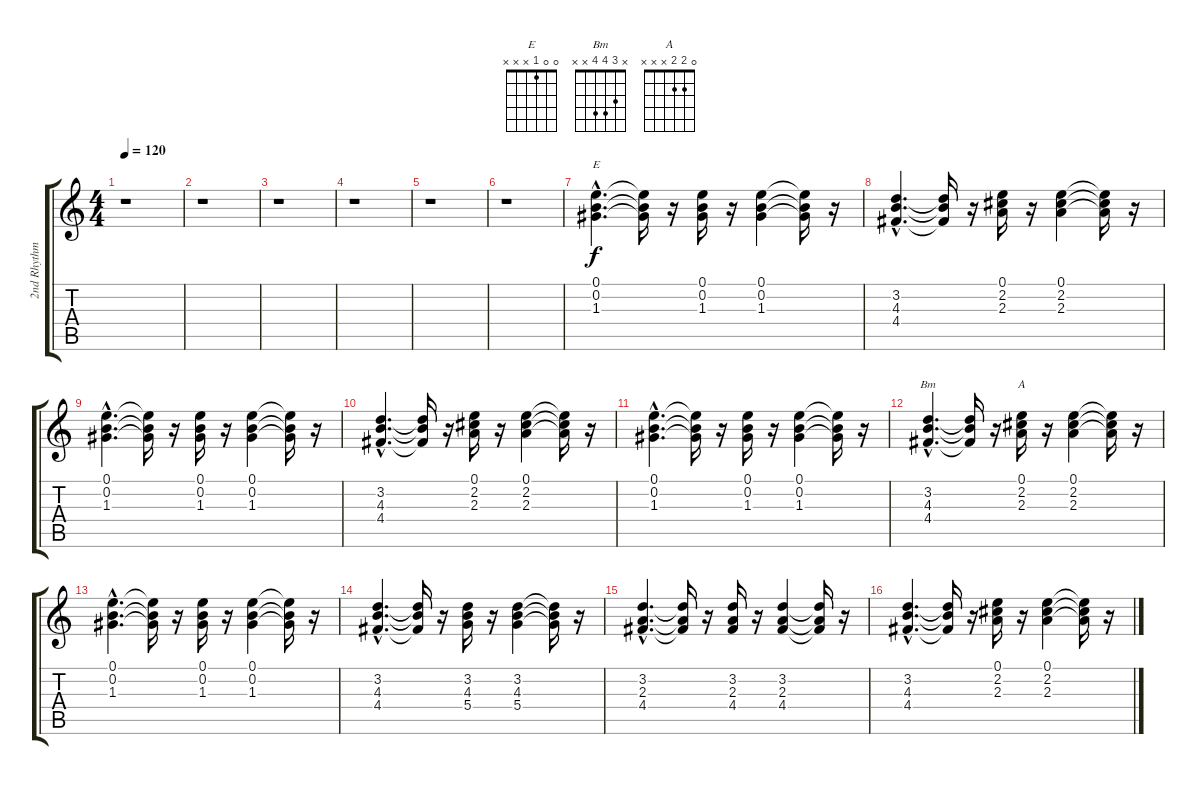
\track ("2nd Rhythm" "2nd Rhythm") {instrument overdrivenguitar}
\staff {score tabs}
\tuning (E4 B3 G3 D3 A2 E2) {hide}
\chord ("E" 0 0 1 x x x)
\chord ("Bm" x 3 4 4 x x)
\chord ("A" 0 2 2 x x x)
\ts (4 4)
\tempo 120
\clef g2
\ks c
r.1{dy f} |
r.1 |
r.1 |
r.1 |
r.1 |
r.1 |
(0.1{hac} 0.2{hac} 1.3{hac}).4{d ch "E"} (0.1{t} 0.2{t} 1.3{t}).16 r.16 (0.1 0.2 1.3).16 r.16 (0.1 0.2 1.3).4 (0.1{t} 0.2{t} 1.3{t}).16 r.16 |
(3.2{hac} 4.3{hac} 4.4{hac}).4{d} (3.2{t} 4.3{t} 4.4{t}).16 r.16 (0.1 2.2 2.3).16 r.16 (0.1 2.2 2.3).4 (0.1{t} 2.2{t} 2.3{t}).16 r.16 |
(0.1{hac} 0.2{hac} 1.3{hac}).4{d} (0.1{t} 0.2{t} 1.3{t}).16 r.16 (0.1 0.2 1.3).16 r.16 (0.1 0.2 1.3).4 (0.1{t} 0.2{t} 1.3{t}).16 r.16 |
(3.2{hac} 4.3{hac} 4.4{hac}).4{d} (3.2{t} 4.3{t} 4.4{t}).16 r.16 (0.1 2.2 2.3).16 r.16 (0.1 2.2 2.3).4 (0.1{t} 2.2{t} 2.3{t}).16 r.16 |
(0.1{hac} 0.2{hac} 1.3{hac}).4{d} (0.1{t} 0.2{t} 1.3{t}).16 r.16 (0.1 0.2 1.3).16 r.16 (0.1 0.2 1.3).4 (0.1{t} 0.2{t} 1.3{t}).16 r.16 |
(3.2{hac} 4.3{hac} 4.4{hac}).4{d ch "Bm"} (3.2{t} 4.3{t} 4.4{t}).16 r.16 (0.1 2.2 2.3).16{ch "A"} r.16 (0.1 2.2 2.3).4 (0.1{t} 2.2{t} 2.3{t}).16 r.16 |
(0.1{hac} 0.2{hac} 1.3{hac}).4{d} (0.1{t} 0.2{t} 1.3{t}).16 r.16 (0.1 0.2 1.3).16 r.16 (0.1 0.2 1.3).4 (0.1{t} 0.2{t} 1.3{t}).16 r.16 |
(3.2{hac} 4.3{hac} 4.4{hac}).4{d} (3.2{t} 4.3{t} 4.4{t}).16 r.16 (3.2 4.3 5.4).16 r.16 (3.2 4.3 5.4).4 (3.2{t} 4.3{t} 5.4{t}).16 r.16 |
(3.2{hac} 2.3{hac} 4.4{hac}).4{d} (3.2{t} 2.3{t} 4.4{t}).16 r.16 (3.2 2.3 4.4).16 r.16 (3.2 2.3 4.4).4 (3.2{t} 2.3{t} 4.4{t}).16 r.16 |
(3.2{hac} 4.3{hac} 4.4{hac}).4{d} (3.2{t} 4.3{t} 4.4{t}).16 r.16 (0.1 2.2 2.3).16 r.16 (0.1 2.2 2.3).4 (0.1{t} 2.2{t} 2.3{t}).16 r.16
